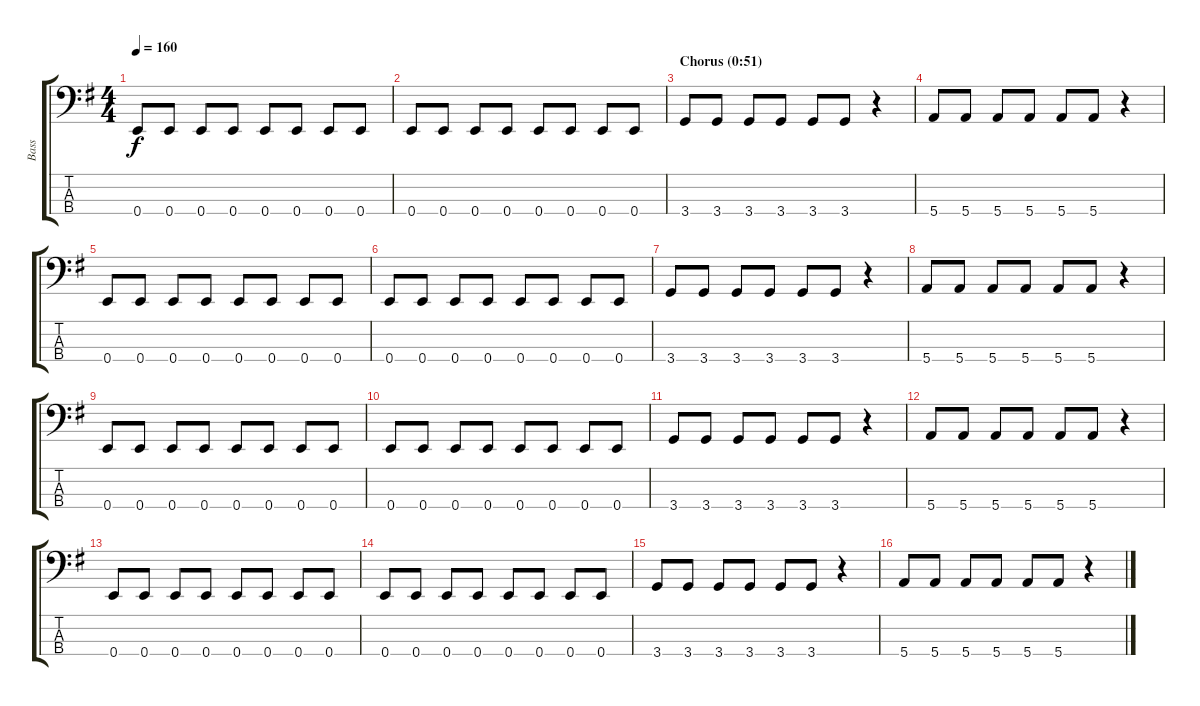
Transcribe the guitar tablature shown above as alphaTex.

\track ("Bass" "Bass") {instrument electricbasspick}
\staff {score tabs}
\tuning (G2 D2 A1 E1) {hide}
\ts (4 4)
\tempo 160
\clef f4
\ks g
0.4.8{dy f} 0.4.8 0.4.8 0.4.8 0.4.8 0.4.8 0.4.8 0.4.8 |
0.4.8 0.4.8 0.4.8 0.4.8 0.4.8 0.4.8 0.4.8 0.4.8 |
\section ("" "Chorus (0:51)")
3.4.8 3.4.8 3.4.8 3.4.8 3.4.8 3.4.8 r.4 |
5.4.8 5.4.8 5.4.8 5.4.8 5.4.8 5.4.8 r.4 |
0.4.8 0.4.8 0.4.8 0.4.8 0.4.8 0.4.8 0.4.8 0.4.8 |
0.4.8 0.4.8 0.4.8 0.4.8 0.4.8 0.4.8 0.4.8 0.4.8 |
3.4.8 3.4.8 3.4.8 3.4.8 3.4.8 3.4.8 r.4 |
5.4.8 5.4.8 5.4.8 5.4.8 5.4.8 5.4.8 r.4 |
0.4.8 0.4.8 0.4.8 0.4.8 0.4.8 0.4.8 0.4.8 0.4.8 |
0.4.8 0.4.8 0.4.8 0.4.8 0.4.8 0.4.8 0.4.8 0.4.8 |
3.4.8 3.4.8 3.4.8 3.4.8 3.4.8 3.4.8 r.4 |
5.4.8 5.4.8 5.4.8 5.4.8 5.4.8 5.4.8 r.4 |
0.4.8 0.4.8 0.4.8 0.4.8 0.4.8 0.4.8 0.4.8 0.4.8 |
0.4.8 0.4.8 0.4.8 0.4.8 0.4.8 0.4.8 0.4.8 0.4.8 |
3.4.8 3.4.8 3.4.8 3.4.8 3.4.8 3.4.8 r.4 |
5.4.8 5.4.8 5.4.8 5.4.8 5.4.8 5.4.8 r.4
